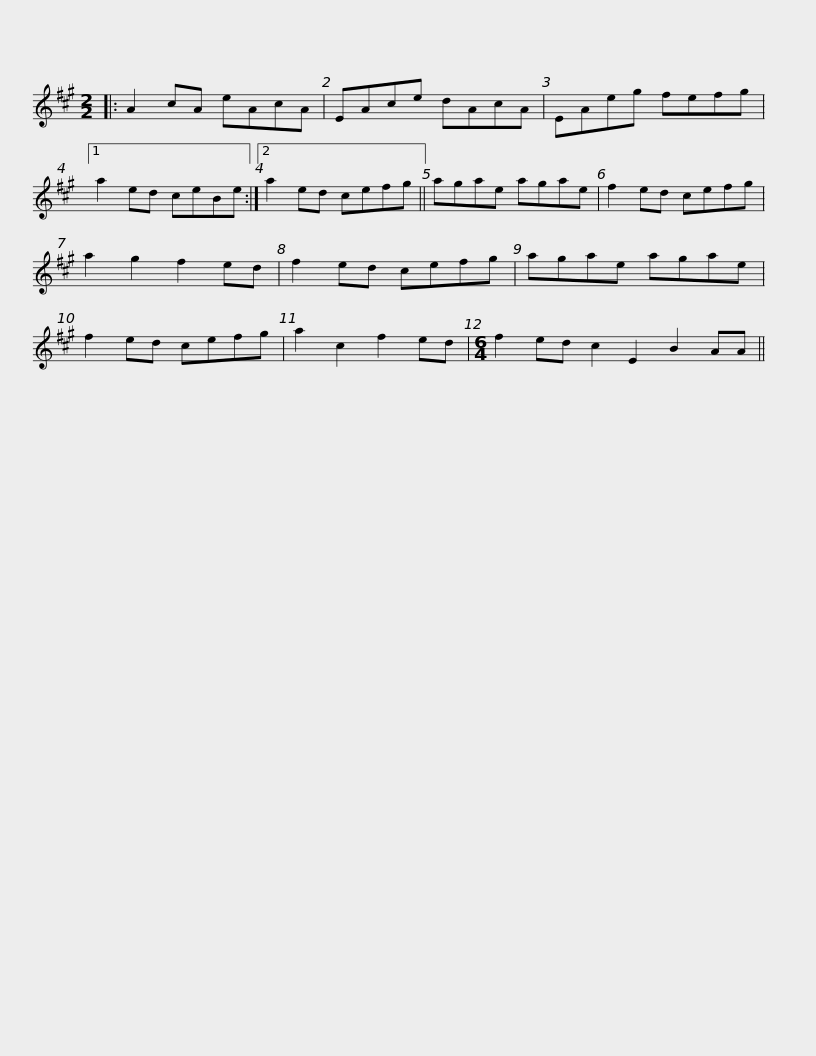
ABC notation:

X:1
L:1/8
M:2/2
I:linebreak $
K:A
V:1 treble
V:1
|: A2 cA eAcA | EAce dAcA | EAeg fefg |1 a2 ed ceBe :|2 a2 ed cefg ||$ %5
 agae agae | f2 ed cefg | a2 g2 f2 ed | f2 ed cefg | agae agae | %10
 f2 ed cefg |$ a2 c2 f2 ed |[M:6/4] f2 ed c2 E2 B2 AA || %13
